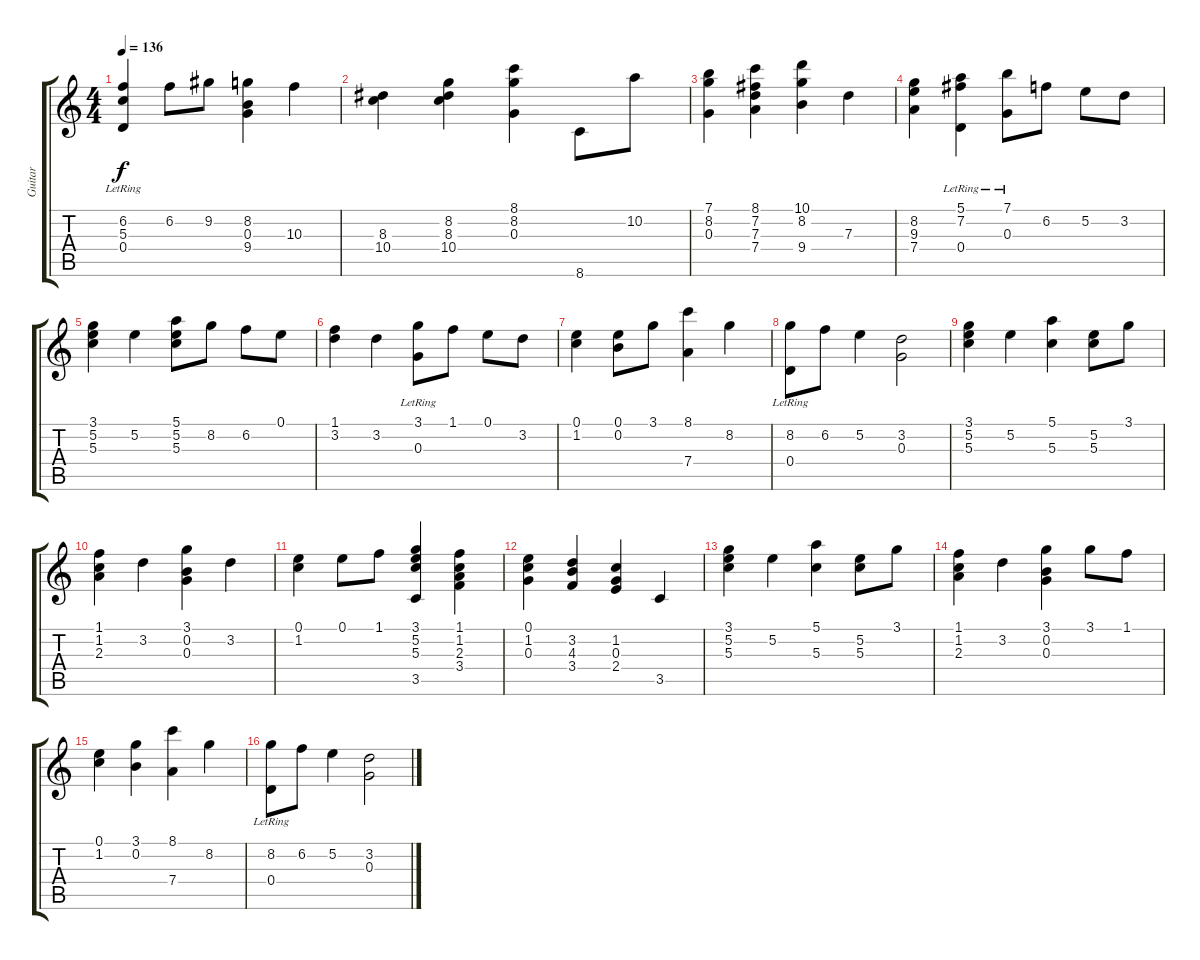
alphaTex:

\track ("Guitar" "Guitar") {instrument acousticguitarnylon}
\staff {score tabs}
\tuning (E4 B3 G3 D3 A2 E2) {hide}
\ts (4 4)
\tempo 136
\clef g2
\ks c
(6.2 5.3 0.4{lr}).4{dy f} 6.2.8 9.2.8 (8.2 0.3 9.4).4 10.3.4 |
(8.3 10.4).4 (8.2 8.3 10.4).4 (8.1 8.2 0.3).4 8.6.8 10.2.8 |
(7.1 8.2 0.3).4 (8.1 7.2 7.3 7.4).4 (10.1 8.2 9.4).4 7.3.4 |
(8.2 9.3 7.4).4 (5.1 7.2 0.4{lr}).4 (7.1 0.3{lr}).8 6.2.8 5.2.8 3.2.8 |
(3.1 5.2 5.3).4 5.2.4 (5.1 5.2 5.3).8 8.2.8 6.2.8 0.1.8 |
(1.1 3.2).4 3.2.4 (3.1 0.3{lr}).8 1.1.8 0.1.8 3.2.8 |
(0.1 1.2).4 (0.1 0.2).8 3.1.8 (8.1 7.4).4 8.2.4 |
(8.2 0.4{lr}).8 6.2.8 5.2.4 (3.2 0.3).2 |
(3.1 5.2 5.3).4 5.2.4 (5.1 5.3).4 (5.2 5.3).8 3.1.8 |
(1.1 1.2 2.3).4 3.2.4 (3.1 0.2 0.3).4 3.2.4 |
(0.1 1.2).4 0.1.8 1.1.8 (3.1 5.2 5.3 3.5).4 (1.1 1.2 2.3 3.4).4 |
(0.1 1.2 0.3).4 (3.2 4.3 3.4).4 (1.2 0.3 2.4).4 3.5.4 |
(3.1 5.2 5.3).4 5.2.4 (5.1 5.3).4 (5.2 5.3).8 3.1.8 |
(1.1 1.2 2.3).4 3.2.4 (3.1 0.2 0.3).4 3.1.8 1.1.8 |
(0.1 1.2).4 (3.1 0.2).4 (8.1 7.4).4 8.2.4 |
(8.2 0.4{lr}).8 6.2.8 5.2.4 (3.2 0.3).2
